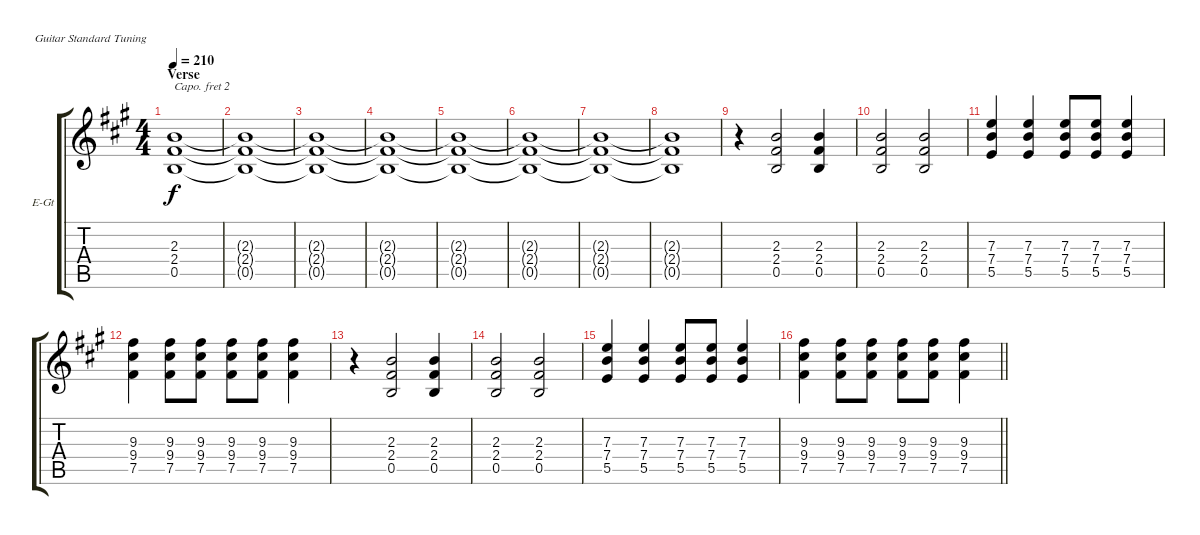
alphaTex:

\defaultSystemsLayout 4
\bracketExtendMode groupsimilarinstruments
\firstSystemTrackNameOrientation horizontal
\otherSystemsTrackNameOrientation horizontal
\track ("Guitar 2" "E-Gt") {instrument distortionguitar}
\staff {score tabs}
\capo 2
\tuning (E4 B3 G3 D3 A2 E2)
\ts (4 4)
\section ("" "Verse")
\tempo 210
\clef g2
\ks a
(0.5 2.4 2.3).1{dy f} |
(0.5{t} 2.4{t} 2.3{t}).1 |
(0.5{t} 2.4{t} 2.3{t}).1 |
(0.5{t} 2.4{t} 2.3{t}).1 |
(0.5{t} 2.4{t} 2.3{t}).1 |
(0.5{t} 2.4{t} 2.3{t}).1 |
(0.5{t} 2.4{t} 2.3{t}).1 |
(0.5{t} 2.4{t} 2.3{t}).1 |
r.4 (0.5 2.4 2.3).2 (0.5 2.4 2.3).4 |
(0.5 2.4 2.3).2 (0.5 2.4 2.3).2 |
(7.3 7.4 5.5).4 (7.3 7.4 5.5).4 (7.3 7.4 5.5).8 (7.3 7.4 5.5).8 (7.3 7.4 5.5).4 |
(7.5 9.4 9.3).4 (7.5 9.4 9.3).8 (7.5 9.4 9.3).8 (7.5 9.4 9.3).8 (7.5 9.4 9.3).8 (7.5 9.4 9.3).4 |
r.4 (0.5 2.4 2.3).2 (0.5 2.4 2.3).4 |
(0.5 2.4 2.3).2 (0.5 2.4 2.3).2 |
(7.3 7.4 5.5).4 (7.3 7.4 5.5).4 (7.3 7.4 5.5).8 (7.3 7.4 5.5).8 (7.3 7.4 5.5).4 |
\barLineRight lightlight
(7.5 9.4 9.3).4 (7.5 9.4 9.3).8 (7.5 9.4 9.3).8 (7.5 9.4 9.3).8 (7.5 9.4 9.3).8 (7.5 9.4 9.3).4
